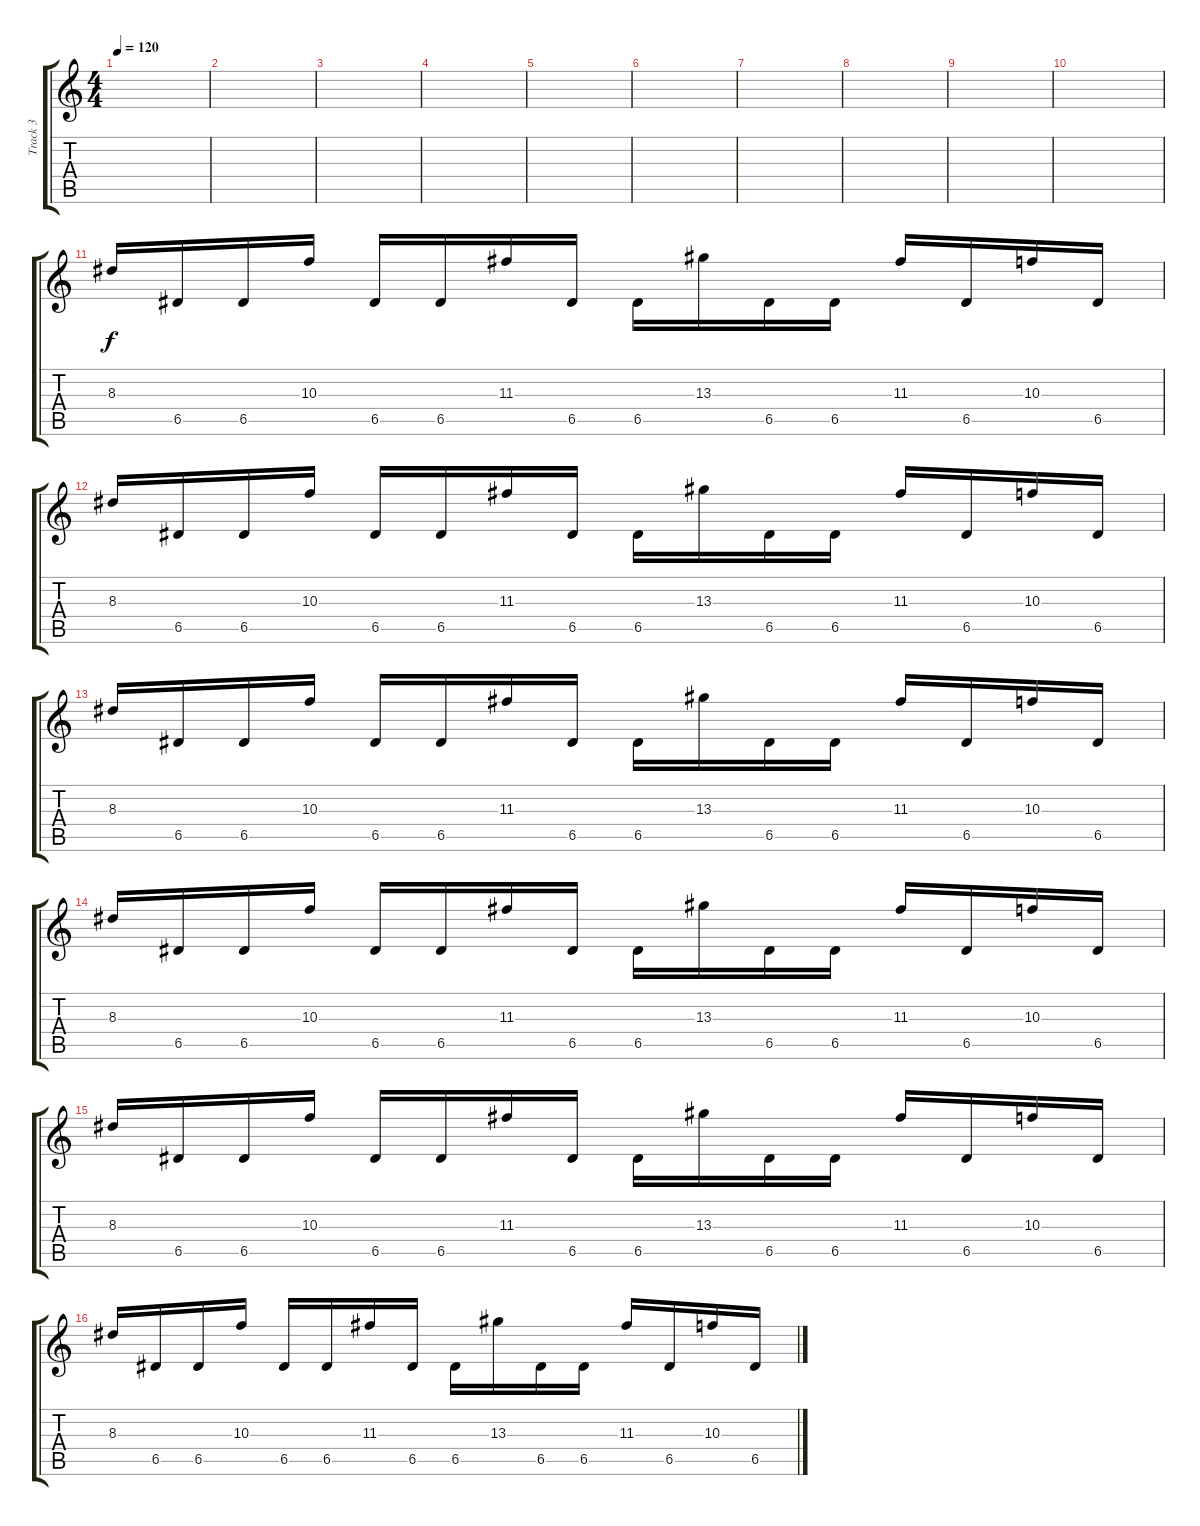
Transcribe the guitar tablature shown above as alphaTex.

\track ("Track 3" "Track 3") {instrument overdrivenguitar}
\staff {score tabs}
\tuning (E4 B3 G3 D3 A2 E2) {hide}
\ts (4 4)
\tempo 120
\clef g2
\ks c
|
|
|
|
|
|
|
|
|
|
8.3.16 6.5.16 6.5.16 10.3.16 6.5.16 6.5.16 11.3.16 6.5.16 6.5.16 13.3.16 6.5.16 6.5.16 11.3.16 6.5.16 10.3.16 6.5.16 |
8.3.16 6.5.16 6.5.16 10.3.16 6.5.16 6.5.16 11.3.16 6.5.16 6.5.16 13.3.16 6.5.16 6.5.16 11.3.16 6.5.16 10.3.16 6.5.16 |
8.3.16 6.5.16 6.5.16 10.3.16 6.5.16 6.5.16 11.3.16 6.5.16 6.5.16 13.3.16 6.5.16 6.5.16 11.3.16 6.5.16 10.3.16 6.5.16 |
8.3.16 6.5.16 6.5.16 10.3.16 6.5.16 6.5.16 11.3.16 6.5.16 6.5.16 13.3.16 6.5.16 6.5.16 11.3.16 6.5.16 10.3.16 6.5.16 |
8.3.16 6.5.16 6.5.16 10.3.16 6.5.16 6.5.16 11.3.16 6.5.16 6.5.16 13.3.16 6.5.16 6.5.16 11.3.16 6.5.16 10.3.16 6.5.16 |
8.3.16 6.5.16 6.5.16 10.3.16 6.5.16 6.5.16 11.3.16 6.5.16 6.5.16 13.3.16 6.5.16 6.5.16 11.3.16 6.5.16 10.3.16 6.5.16
